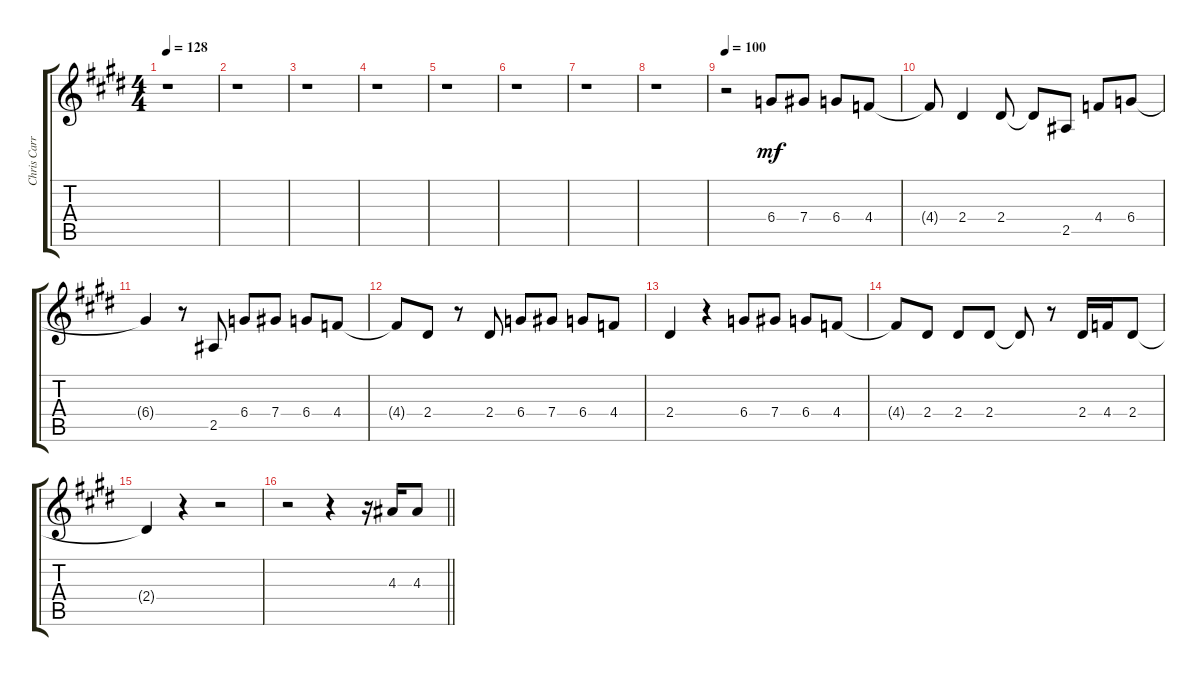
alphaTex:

\track ("Chris Carrabba voice" "Chris Carr") {instrument acousticguitarnylon}
\staff {score tabs}
\tuning (Eb4 Bb3 Gb3 Db3 Ab2 Eb2) {hide}
\ts (4 4)
\tempo 128
\clef g2
\ks e
r.1{dy mf instrument acousticguitarnylon} |
\ks c#minor
r.1 |
r.1 |
r.1 |
\ks e
r.1 |
\ks c#minor
r.1 |
r.1 |
r.1 |
\tempo 100
\ks e
r.2 6.4.8 7.4.8 6.4.8 4.4.8 |
\ks c#minor
4.4{t}.8 2.4.4 2.4.8 2.4{t}.8 2.5.8 4.4.8 6.4.8 |
6.4{t}.4 r.8 2.5.8 6.4.8 7.4.8 6.4.8 4.4.8 |
4.4{t}.8 2.4.8 r.8 2.4.8 6.4.8 7.4.8 6.4.8 4.4.8 |
\ks e
2.4.4 r.4 6.4.8 7.4.8 6.4.8 4.4.8 |
\ks c#minor
4.4{t}.8 2.4.8 2.4.8 2.4.8 2.4{t}.8 r.8 2.4.16 4.4.16 2.4.8 |
2.4{t}.4 r.4 r.2 |
\barLineRight lightlight
r.2 r.4 r.16 4.3.16 4.3.8
